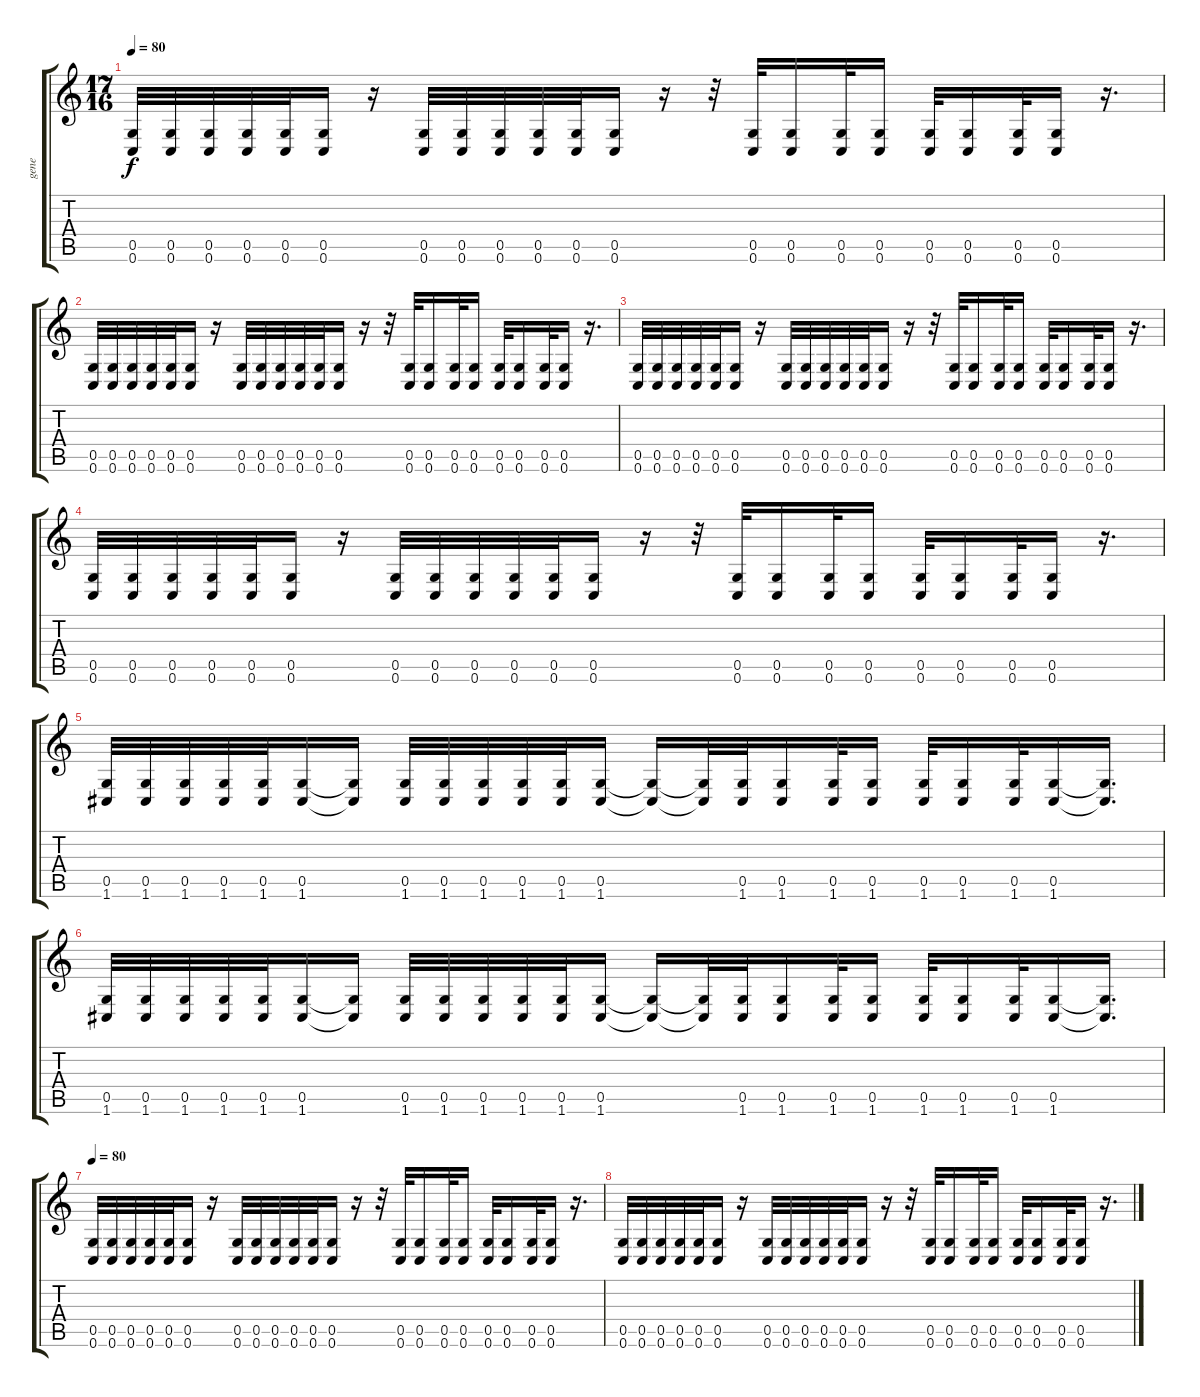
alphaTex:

\track ("gene" "gene") {instrument distortionguitar}
\staff {score tabs}
\tuning (D4 A3 F3 C3 G2 C2) {hide}
\ts (17 16)
\tempo 80
\clef g2
\ks c
(0.5 0.6).32{dy f} (0.5 0.6).32 (0.5 0.6).32 (0.5 0.6).32 (0.5 0.6).32 (0.5 0.6).16 r.16 (0.5 0.6).32 (0.5 0.6).32 (0.5 0.6).32 (0.5 0.6).32 (0.5 0.6).32 (0.5 0.6).16 r.16 r.32 (0.5 0.6).32 (0.5 0.6).16 (0.5 0.6).32 (0.5 0.6).16 (0.5 0.6).32 (0.5 0.6).16 (0.5 0.6).32 (0.5 0.6).16 r.16{d} |
(0.5 0.6).32 (0.5 0.6).32 (0.5 0.6).32 (0.5 0.6).32 (0.5 0.6).32 (0.5 0.6).16 r.16 (0.5 0.6).32 (0.5 0.6).32 (0.5 0.6).32 (0.5 0.6).32 (0.5 0.6).32 (0.5 0.6).16 r.16 r.32 (0.5 0.6).32 (0.5 0.6).16 (0.5 0.6).32 (0.5 0.6).16 (0.5 0.6).32 (0.5 0.6).16 (0.5 0.6).32 (0.5 0.6).16 r.16{d} |
(0.5 0.6).32 (0.5 0.6).32 (0.5 0.6).32 (0.5 0.6).32 (0.5 0.6).32 (0.5 0.6).16 r.16 (0.5 0.6).32 (0.5 0.6).32 (0.5 0.6).32 (0.5 0.6).32 (0.5 0.6).32 (0.5 0.6).16 r.16 r.32 (0.5 0.6).32 (0.5 0.6).16 (0.5 0.6).32 (0.5 0.6).16 (0.5 0.6).32 (0.5 0.6).16 (0.5 0.6).32 (0.5 0.6).16 r.16{d} |
(0.5 0.6).32 (0.5 0.6).32 (0.5 0.6).32 (0.5 0.6).32 (0.5 0.6).32 (0.5 0.6).16 r.16 (0.5 0.6).32 (0.5 0.6).32 (0.5 0.6).32 (0.5 0.6).32 (0.5 0.6).32 (0.5 0.6).16 r.16 r.32 (0.5 0.6).32 (0.5 0.6).16 (0.5 0.6).32 (0.5 0.6).16 (0.5 0.6).32 (0.5 0.6).16 (0.5 0.6).32 (0.5 0.6).16 r.16{d} |
(0.5 1.6).32 (0.5 1.6).32 (0.5 1.6).32 (0.5 1.6).32 (0.5 1.6).32 (0.5 1.6).16 (0.5{t} 1.6{t}).16 (0.5 1.6).32 (0.5 1.6).32 (0.5 1.6).32 (0.5 1.6).32 (0.5 1.6).32 (0.5 1.6).16 (0.5{t} 1.6{t}).16 (0.5{t} 1.6{t}).32 (0.5 1.6).32 (0.5 1.6).16 (0.5 1.6).32 (0.5 1.6).16 (0.5 1.6).32 (0.5 1.6).16 (0.5 1.6).32 (0.5 1.6).16 (0.5{t} 1.6{t}).16{d} |
(0.5 1.6).32 (0.5 1.6).32 (0.5 1.6).32 (0.5 1.6).32 (0.5 1.6).32 (0.5 1.6).16 (0.5{t} 1.6{t}).16 (0.5 1.6).32 (0.5 1.6).32 (0.5 1.6).32 (0.5 1.6).32 (0.5 1.6).32 (0.5 1.6).16 (0.5{t} 1.6{t}).16 (0.5{t} 1.6{t}).32 (0.5 1.6).32 (0.5 1.6).16 (0.5 1.6).32 (0.5 1.6).16 (0.5 1.6).32 (0.5 1.6).16 (0.5 1.6).32 (0.5 1.6).16 (0.5{t} 1.6{t}).16{d} |
\tempo 80
(0.5 0.6).32 (0.5 0.6).32 (0.5 0.6).32 (0.5 0.6).32 (0.5 0.6).32 (0.5 0.6).16 r.16 (0.5 0.6).32 (0.5 0.6).32 (0.5 0.6).32 (0.5 0.6).32 (0.5 0.6).32 (0.5 0.6).16 r.16 r.32 (0.5 0.6).32 (0.5 0.6).16 (0.5 0.6).32 (0.5 0.6).16 (0.5 0.6).32 (0.5 0.6).16 (0.5 0.6).32 (0.5 0.6).16 r.16{d} |
(0.5 0.6).32 (0.5 0.6).32 (0.5 0.6).32 (0.5 0.6).32 (0.5 0.6).32 (0.5 0.6).16 r.16 (0.5 0.6).32 (0.5 0.6).32 (0.5 0.6).32 (0.5 0.6).32 (0.5 0.6).32 (0.5 0.6).16 r.16 r.32 (0.5 0.6).32 (0.5 0.6).16 (0.5 0.6).32 (0.5 0.6).16 (0.5 0.6).32 (0.5 0.6).16 (0.5 0.6).32 (0.5 0.6).16 r.16{d}
